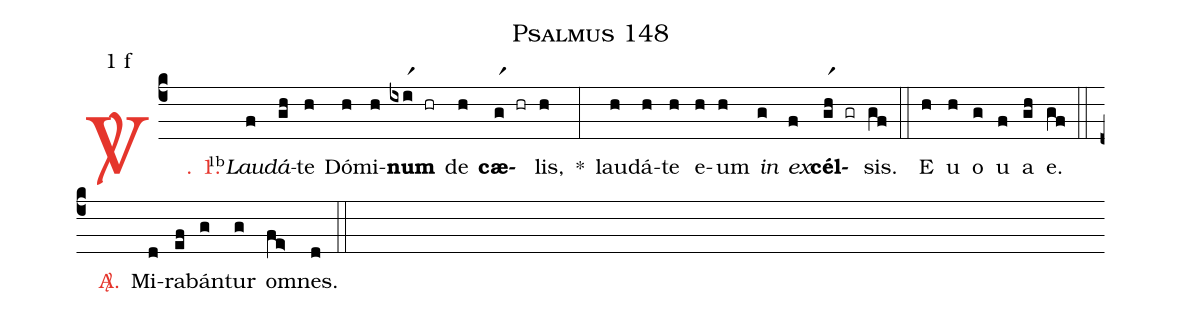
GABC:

name: Psalmus 148;
mode: 1;
mode-differentia: f;
%%
(c4)

<c><sp>V/</sp>. 1.</c>() <v>\VSup{1b}</v><i>Lau</i>(f)<i>dá</i>(gh)te(h) Dó(h)mi(h)<b>num</b>(ixir1 hr) de(h) <b>cæ</b>(gr1 hr)lis,(h) *(:) lau(h)dá(h)te(h) e(h)um(h) <i>in</i>(g) <i>ex</i>(f)<b>cél</b>(gr1h gr)sis.(gf) (::)

<eu>E(h) u(h) o(g) u(f) a(gh) e.</eu>(gf) (::)

<nlba><c><sp>A/</sp>.</c>() Mi</nlba>(d)ra(ef)bán(g)tur(g) om(fe>)nes.(d) (::)
